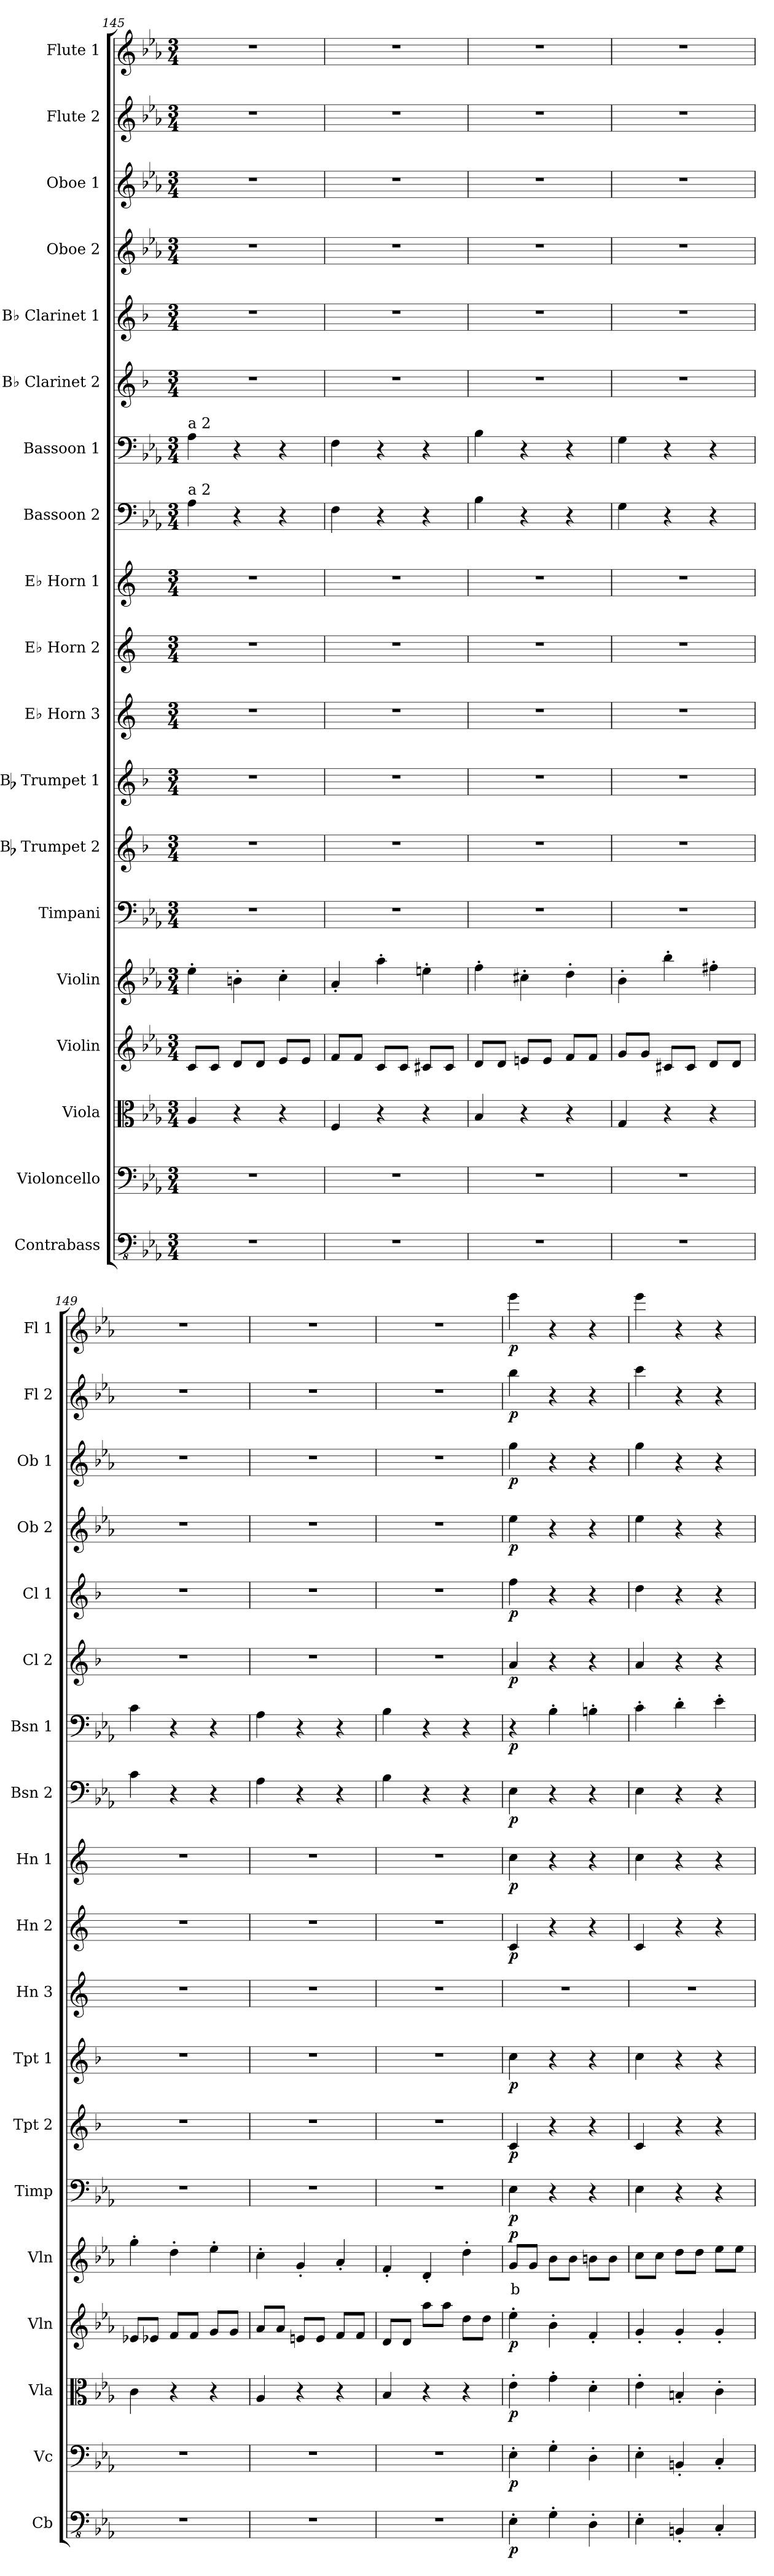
**kern	**dynam	**kern	**dynam	**kern	**dynam	**kern	**dynam	**kern	**text	**dynam	**kern	**dynam	**kern	**dynam	**kern	**dynam	**kern	**kern	**dynam	**kern	**dynam	**kern	**dynam	**kern	**dynam	**kern	**dynam	**kern	**dynam	**kern	**dynam	**kern	**dynam	**kern	**dynam	**kern	**dynam
*part19	*part19	*part18	*part18	*part17	*part17	*part16	*part16	*part15	*part15	*part15	*part14	*part14	*part13	*part13	*part12	*part12	*part11	*part10	*part10	*part9	*part9	*part8	*part8	*part7	*part7	*part6	*part6	*part5	*part5	*part4	*part4	*part3	*part3	*part2	*part2	*part1	*part1
*staff19	*staff19	*staff18	*staff18	*staff17	*staff17	*staff16	*staff16	*staff15	*staff15	*staff15	*staff14	*staff14	*staff13	*staff13	*staff12	*staff12	*staff11	*staff10	*staff10	*staff9	*staff9	*staff8	*staff8	*staff7	*staff7	*staff6	*staff6	*staff5	*staff5	*staff4	*staff4	*staff3	*staff3	*staff2	*staff2	*staff1	*staff1
*I"Contrabass	*	*I"Violoncello	*	*I"Viola	*	*I"Violin	*	*I"Violin	*	*	*I"Timpani	*	*I"Bb Trumpet 2	*	*I"Bb Trumpet 1	*	*I"E♭ Horn 3	*I"E♭ Horn 2	*	*I"E♭ Horn 1	*	*I"Bassoon 2	*	*I"Bassoon 1	*	*I"B♭ Clarinet 2	*	*I"B♭ Clarinet 1	*	*I"Oboe 2	*	*I"Oboe 1	*	*I"Flute 2	*	*I"Flute 1	*
*I'Cb	*	*I'Vc	*	*I'Vla	*	*I'Vln	*	*I'Vln	*	*	*I'Timp	*	*I'Tpt 2	*	*I'Tpt 1	*	*I'Hn 3	*I'Hn 2	*	*I'Hn 1	*	*I'Bsn 2	*	*I'Bsn 1	*	*I'Cl 2	*	*I'Cl 1	*	*I'Ob 2	*	*I'Ob 1	*	*I'Fl 2	*	*I'Fl 1	*
!!LO:PB:g=z
*clefFv4	*	*clefF4	*	*clefC3	*	*clefG2	*	*clefG2	*	*	*clefF4	*	*clefG2	*	*clefG2	*	*clefG2	*clefG2	*	*clefG2	*	*clefF4	*	*clefF4	*	*clefG2	*	*clefG2	*	*clefG2	*	*clefG2	*	*clefG2	*	*clefG2	*
*	*	*	*	*	*	*	*	*	*	*	*	*	*ITrd1c2	*	*ITrd1c2	*	*ITrd5c9	*ITrd5c9	*	*ITrd5c9	*	*	*	*	*	*ITrd1c2	*	*ITrd1c2	*	*	*	*	*	*	*	*	*
*k[b-e-a-]	*	*k[b-e-a-]	*	*k[b-e-a-]	*	*k[b-e-a-]	*	*k[b-e-a-]	*	*	*k[b-e-a-]	*	*k[b-e-a-]	*	*k[b-e-a-]	*	*k[b-e-a-]	*k[b-e-a-]	*	*k[b-e-a-]	*	*k[b-e-a-]	*	*k[b-e-a-]	*	*k[b-e-a-]	*	*k[b-e-a-]	*	*k[b-e-a-]	*	*k[b-e-a-]	*	*k[b-e-a-]	*	*k[b-e-a-]	*
*M3/4	*	*M3/4	*	*M3/4	*	*M3/4	*	*M3/4	*	*	*M3/4	*	*M3/4	*	*M3/4	*	*M3/4	*M3/4	*	*M3/4	*	*M3/4	*	*M3/4	*	*M3/4	*	*M3/4	*	*M3/4	*	*M3/4	*	*M3/4	*	*M3/4	*
=145	=145	=145	=145	=145	=145	=145	=145	=145	=145	=145	=145	=145	=145	=145	=145	=145	=145	=145	=145	=145	=145	=145	=145	=145	=145	=145	=145	=145	=145	=145	=145	=145	=145	=145	=145	=145	=145
!	!	!	!	!	!	!	!	!	!	!	!	!	!	!	!	!	!	!	!	!	!	!	!	!LO:TX:a:t=a 2	!	!	!	!	!	!	!	!	!	!	!	!	!
!	!	!	!	!	!	!	!	!	!	!	!	!	!	!	!	!	!	!	!	!	!	!LO:TX:a:t=a 2	!	!	!	!	!	!	!	!	!	!	!	!	!	!	!
2.r	.	2.r	.	4A-/	.	8c/L	.	4ee-'\	.	.	2.r	.	2.r	.	2.r	.	2.r	2.r	.	2.r	.	4A-\	.	4A-\	.	2.r	.	2.r	.	2.r	.	2.r	.	2.r	.	2.r	.
.	.	.	.	.	.	8c/J	.	.	.	.	.	.	.	.	.	.	.	.	.	.	.	.	.	.	.	.	.	.	.	.	.	.	.	.	.	.	.
.	.	.	.	4r	.	8d/L	.	4bn'\	.	.	.	.	.	.	.	.	.	.	.	.	.	4r	.	4r	.	.	.	.	.	.	.	.	.	.	.	.	.
.	.	.	.	.	.	8d/J	.	.	.	.	.	.	.	.	.	.	.	.	.	.	.	.	.	.	.	.	.	.	.	.	.	.	.	.	.	.	.
.	.	.	.	4r	.	8e-/L	.	4cc'\	.	.	.	.	.	.	.	.	.	.	.	.	.	4r	.	4r	.	.	.	.	.	.	.	.	.	.	.	.	.
.	.	.	.	.	.	8e-/J	.	.	.	.	.	.	.	.	.	.	.	.	.	.	.	.	.	.	.	.	.	.	.	.	.	.	.	.	.	.	.
=146	=146	=146	=146	=146	=146	=146	=146	=146	=146	=146	=146	=146	=146	=146	=146	=146	=146	=146	=146	=146	=146	=146	=146	=146	=146	=146	=146	=146	=146	=146	=146	=146	=146	=146	=146	=146	=146
2.r	.	2.r	.	4F/	.	8f/L	.	4a-'/	.	.	2.r	.	2.r	.	2.r	.	2.r	2.r	.	2.r	.	4F\	.	4F\	.	2.r	.	2.r	.	2.r	.	2.r	.	2.r	.	2.r	.
.	.	.	.	.	.	8f/J	.	.	.	.	.	.	.	.	.	.	.	.	.	.	.	.	.	.	.	.	.	.	.	.	.	.	.	.	.	.	.
.	.	.	.	4r	.	8c/L	.	4aa-'\	.	.	.	.	.	.	.	.	.	.	.	.	.	4r	.	4r	.	.	.	.	.	.	.	.	.	.	.	.	.
.	.	.	.	.	.	8c/J	.	.	.	.	.	.	.	.	.	.	.	.	.	.	.	.	.	.	.	.	.	.	.	.	.	.	.	.	.	.	.
.	.	.	.	4r	.	8c#X/L	.	4een'\	.	.	.	.	.	.	.	.	.	.	.	.	.	4r	.	4r	.	.	.	.	.	.	.	.	.	.	.	.	.
.	.	.	.	.	.	8c#/J	.	.	.	.	.	.	.	.	.	.	.	.	.	.	.	.	.	.	.	.	.	.	.	.	.	.	.	.	.	.	.
=147	=147	=147	=147	=147	=147	=147	=147	=147	=147	=147	=147	=147	=147	=147	=147	=147	=147	=147	=147	=147	=147	=147	=147	=147	=147	=147	=147	=147	=147	=147	=147	=147	=147	=147	=147	=147	=147
2.r	.	2.r	.	4B-/	.	8d/L	.	4ff'\	.	.	2.r	.	2.r	.	2.r	.	2.r	2.r	.	2.r	.	4B-\	.	4B-\	.	2.r	.	2.r	.	2.r	.	2.r	.	2.r	.	2.r	.
.	.	.	.	.	.	8d/J	.	.	.	.	.	.	.	.	.	.	.	.	.	.	.	.	.	.	.	.	.	.	.	.	.	.	.	.	.	.	.
.	.	.	.	4r	.	8en/L	.	4cc#X'\	.	.	.	.	.	.	.	.	.	.	.	.	.	4r	.	4r	.	.	.	.	.	.	.	.	.	.	.	.	.
.	.	.	.	.	.	8e/J	.	.	.	.	.	.	.	.	.	.	.	.	.	.	.	.	.	.	.	.	.	.	.	.	.	.	.	.	.	.	.
.	.	.	.	4r	.	8f/L	.	4dd'\	.	.	.	.	.	.	.	.	.	.	.	.	.	4r	.	4r	.	.	.	.	.	.	.	.	.	.	.	.	.
.	.	.	.	.	.	8f/J	.	.	.	.	.	.	.	.	.	.	.	.	.	.	.	.	.	.	.	.	.	.	.	.	.	.	.	.	.	.	.
=148	=148	=148	=148	=148	=148	=148	=148	=148	=148	=148	=148	=148	=148	=148	=148	=148	=148	=148	=148	=148	=148	=148	=148	=148	=148	=148	=148	=148	=148	=148	=148	=148	=148	=148	=148	=148	=148
2.r	.	2.r	.	4G/	.	8g/L	.	4b-'\	.	.	2.r	.	2.r	.	2.r	.	2.r	2.r	.	2.r	.	4G\	.	4G\	.	2.r	.	2.r	.	2.r	.	2.r	.	2.r	.	2.r	.
.	.	.	.	.	.	8g/J	.	.	.	.	.	.	.	.	.	.	.	.	.	.	.	.	.	.	.	.	.	.	.	.	.	.	.	.	.	.	.
.	.	.	.	4r	.	8c#X/L	.	4bb-'\	.	.	.	.	.	.	.	.	.	.	.	.	.	4r	.	4r	.	.	.	.	.	.	.	.	.	.	.	.	.
.	.	.	.	.	.	8c#/J	.	.	.	.	.	.	.	.	.	.	.	.	.	.	.	.	.	.	.	.	.	.	.	.	.	.	.	.	.	.	.
.	.	.	.	4r	.	8d/L	.	4ff#X'\	.	.	.	.	.	.	.	.	.	.	.	.	.	4r	.	4r	.	.	.	.	.	.	.	.	.	.	.	.	.
.	.	.	.	.	.	8d/J	.	.	.	.	.	.	.	.	.	.	.	.	.	.	.	.	.	.	.	.	.	.	.	.	.	.	.	.	.	.	.
=149	=149	=149	=149	=149	=149	=149	=149	=149	=149	=149	=149	=149	=149	=149	=149	=149	=149	=149	=149	=149	=149	=149	=149	=149	=149	=149	=149	=149	=149	=149	=149	=149	=149	=149	=149	=149	=149
2.r	.	2.r	.	4c\	.	8e-X/L	.	4gg'\	.	.	2.r	.	2.r	.	2.r	.	2.r	2.r	.	2.r	.	4c\	.	4c\	.	2.r	.	2.r	.	2.r	.	2.r	.	2.r	.	2.r	.
.	.	.	.	.	.	8e-X/J	.	.	.	.	.	.	.	.	.	.	.	.	.	.	.	.	.	.	.	.	.	.	.	.	.	.	.	.	.	.	.
.	.	.	.	4r	.	8f/L	.	4dd'\	.	.	.	.	.	.	.	.	.	.	.	.	.	4r	.	4r	.	.	.	.	.	.	.	.	.	.	.	.	.
.	.	.	.	.	.	8f/J	.	.	.	.	.	.	.	.	.	.	.	.	.	.	.	.	.	.	.	.	.	.	.	.	.	.	.	.	.	.	.
.	.	.	.	4r	.	8g/L	.	4ee-'\	.	.	.	.	.	.	.	.	.	.	.	.	.	4r	.	4r	.	.	.	.	.	.	.	.	.	.	.	.	.
.	.	.	.	.	.	8g/J	.	.	.	.	.	.	.	.	.	.	.	.	.	.	.	.	.	.	.	.	.	.	.	.	.	.	.	.	.	.	.
=150	=150	=150	=150	=150	=150	=150	=150	=150	=150	=150	=150	=150	=150	=150	=150	=150	=150	=150	=150	=150	=150	=150	=150	=150	=150	=150	=150	=150	=150	=150	=150	=150	=150	=150	=150	=150	=150
2.r	.	2.r	.	4A-/	.	8a-/L	.	4cc'\	.	.	2.r	.	2.r	.	2.r	.	2.r	2.r	.	2.r	.	4A-\	.	4A-\	.	2.r	.	2.r	.	2.r	.	2.r	.	2.r	.	2.r	.
.	.	.	.	.	.	8a-/J	.	.	.	.	.	.	.	.	.	.	.	.	.	.	.	.	.	.	.	.	.	.	.	.	.	.	.	.	.	.	.
.	.	.	.	4r	.	8en/L	.	4g'/	.	.	.	.	.	.	.	.	.	.	.	.	.	4r	.	4r	.	.	.	.	.	.	.	.	.	.	.	.	.
.	.	.	.	.	.	8e/J	.	.	.	.	.	.	.	.	.	.	.	.	.	.	.	.	.	.	.	.	.	.	.	.	.	.	.	.	.	.	.
.	.	.	.	4r	.	8f/L	.	4a-'/	.	.	.	.	.	.	.	.	.	.	.	.	.	4r	.	4r	.	.	.	.	.	.	.	.	.	.	.	.	.
.	.	.	.	.	.	8f/J	.	.	.	.	.	.	.	.	.	.	.	.	.	.	.	.	.	.	.	.	.	.	.	.	.	.	.	.	.	.	.
=151	=151	=151	=151	=151	=151	=151	=151	=151	=151	=151	=151	=151	=151	=151	=151	=151	=151	=151	=151	=151	=151	=151	=151	=151	=151	=151	=151	=151	=151	=151	=151	=151	=151	=151	=151	=151	=151
2.r	.	2.r	.	4B-/	.	8d/L	.	4f'/	.	.	2.r	.	2.r	.	2.r	.	2.r	2.r	.	2.r	.	4B-\	.	4B-\	.	2.r	.	2.r	.	2.r	.	2.r	.	2.r	.	2.r	.
.	.	.	.	.	.	8d/J	.	.	.	.	.	.	.	.	.	.	.	.	.	.	.	.	.	.	.	.	.	.	.	.	.	.	.	.	.	.	.
.	.	.	.	4r	.	8aa-\L	.	4d'/	.	.	.	.	.	.	.	.	.	.	.	.	.	4r	.	4r	.	.	.	.	.	.	.	.	.	.	.	.	.
.	.	.	.	.	.	8aa-\J	.	.	.	.	.	.	.	.	.	.	.	.	.	.	.	.	.	.	.	.	.	.	.	.	.	.	.	.	.	.	.
.	.	.	.	4r	.	8dd\L	.	4dd'\	.	.	.	.	.	.	.	.	.	.	.	.	.	4r	.	4r	.	.	.	.	.	.	.	.	.	.	.	.	.
.	.	.	.	.	.	8dd\J	.	.	.	.	.	.	.	.	.	.	.	.	.	.	.	.	.	.	.	.	.	.	.	.	.	.	.	.	.	.	.
=152	=152	=152	=152	=152	=152	=152	=152	=152	=152	=152	=152	=152	=152	=152	=152	=152	=152	=152	=152	=152	=152	=152	=152	=152	=152	=152	=152	=152	=152	=152	=152	=152	=152	=152	=152	=152	=152
!	!LO:DY:b	!	!LO:DY:b	!	!LO:DY:b	!	!LO:DY:b	!	!LO:LY:b:color=#FF0000	!LO:DY:b	!	!LO:DY:b	!	!LO:DY:b	!	!LO:DY:b	!	!	!LO:DY:b	!	!LO:DY:b	!	!LO:DY:b	!	!LO:DY:b	!	!LO:DY:b	!	!LO:DY:b	!	!LO:DY:b	!	!LO:DY:b	!	!LO:DY:b	!	!LO:DY:b
4EE-'\	p	4E-'\	p	4e-'\	p	4ee-'\	p	8g/L	b	p	4E-\	p	4B-/	p	4b-\	p	2.r	4E-/	p	4e-\	p	4E-\	p	4r	p	4g/	p	4ee-\	p	4ee-\	p	4gg\	p	4bb-\	p	4eee-\	p
.	.	.	.	.	.	.	.	8g/J	.	.	.	.	.	.	.	.	.	.	.	.	.	.	.	.	.	.	.	.	.	.	.	.	.	.	.	.	.
4GG'\	.	4G'\	.	4g'\	.	4b-'\	.	8b-\L	.	.	4r	.	4r	.	4r	.	.	4r	.	4r	.	4r	.	4B-'\	.	4r	.	4r	.	4r	.	4r	.	4r	.	4r	.
.	.	.	.	.	.	.	.	8b-\J	.	.	.	.	.	.	.	.	.	.	.	.	.	.	.	.	.	.	.	.	.	.	.	.	.	.	.	.	.
4DD'\	.	4D'\	.	4d'\	.	4f'/	.	8bn\L	.	.	4r	.	4r	.	4r	.	.	4r	.	4r	.	4r	.	4Bn'\	.	4r	.	4r	.	4r	.	4r	.	4r	.	4r	.
.	.	.	.	.	.	.	.	8b\J	.	.	.	.	.	.	.	.	.	.	.	.	.	.	.	.	.	.	.	.	.	.	.	.	.	.	.	.	.
=153	=153	=153	=153	=153	=153	=153	=153	=153	=153	=153	=153	=153	=153	=153	=153	=153	=153	=153	=153	=153	=153	=153	=153	=153	=153	=153	=153	=153	=153	=153	=153	=153	=153	=153	=153	=153	=153
4EE-'\	.	4E-'\	.	4e-'\	.	4g'/	.	8cc\L	.	.	4E-\	.	4B-/	.	4b-\	.	2.r	4E-/	.	4e-\	.	4E-\	.	4c'\	.	4g/	.	4cc\	.	4ee-\	.	4gg\	.	4ccc\	.	4eee-\	.
.	.	.	.	.	.	.	.	8cc\J	.	.	.	.	.	.	.	.	.	.	.	.	.	.	.	.	.	.	.	.	.	.	.	.	.	.	.	.	.
4BBBn'/	.	4BBn'/	.	4Bn'/	.	4g'/	.	8dd\L	.	.	4r	.	4r	.	4r	.	.	4r	.	4r	.	4r	.	4d'\	.	4r	.	4r	.	4r	.	4r	.	4r	.	4r	.
.	.	.	.	.	.	.	.	8dd\J	.	.	.	.	.	.	.	.	.	.	.	.	.	.	.	.	.	.	.	.	.	.	.	.	.	.	.	.	.
4CC'/	.	4C'/	.	4c'\	.	4g'/	.	8ee-\L	.	.	4r	.	4r	.	4r	.	.	4r	.	4r	.	4r	.	4e-'\	.	4r	.	4r	.	4r	.	4r	.	4r	.	4r	.
.	.	.	.	.	.	.	.	8ee-\J	.	.	.	.	.	.	.	.	.	.	.	.	.	.	.	.	.	.	.	.	.	.	.	.	.	.	.	.	.
=	=	=	=	=	=	=	=	=	=	=	=	=	=	=	=	=	=	=	=	=	=	=	=	=	=	=	=	=	=	=	=	=	=	=	=	=	=
*-	*-	*-	*-	*-	*-	*-	*-	*-	*-	*-	*-	*-	*-	*-	*-	*-	*-	*-	*-	*-	*-	*-	*-	*-	*-	*-	*-	*-	*-	*-	*-	*-	*-	*-	*-	*-	*-
